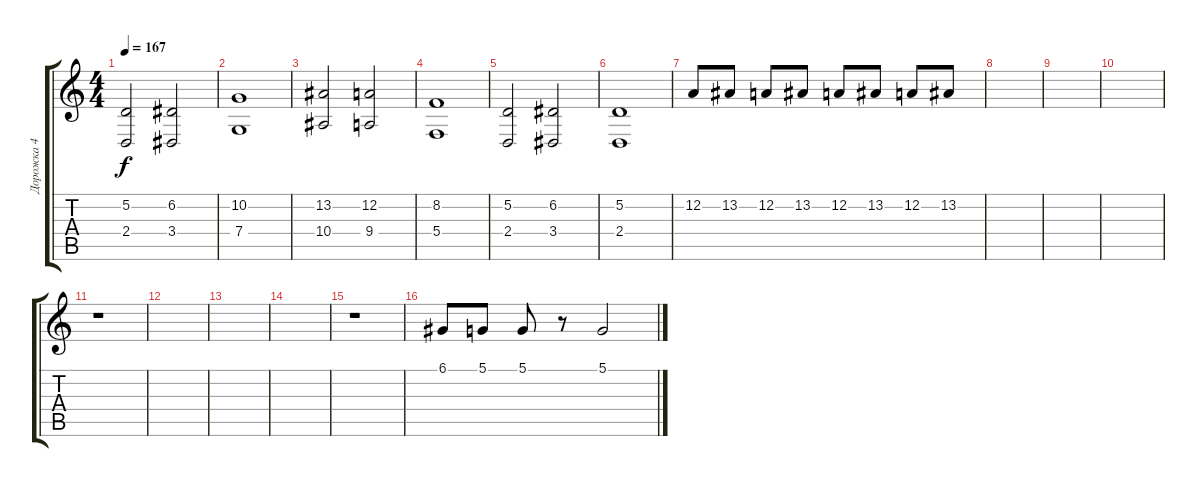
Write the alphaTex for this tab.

\track ("Дорожка 4" "Дорожка 4") {instrument choiraahs}
\staff {score tabs}
\tuning (D4 A3 F3 C3 G2 D2) {hide}
\ts (4 4)
\tempo 167
\clef g2
\ks c
(5.2 2.4).2{dy f} (6.2 3.4).2 |
(10.2 7.4).1 |
(13.2 10.4).2 (12.2 9.4).2 |
(8.2 5.4).1 |
(5.2 2.4).2 (6.2 3.4).2 |
(5.2 2.4).1 |
12.2.8 13.2.8 12.2.8 13.2.8 12.2.8 13.2.8 12.2.8 13.2.8 |
|
|
|
r.1 |
|
|
|
r.1 |
6.1.8 5.1.8 5.1.8 r.8 5.1.2
